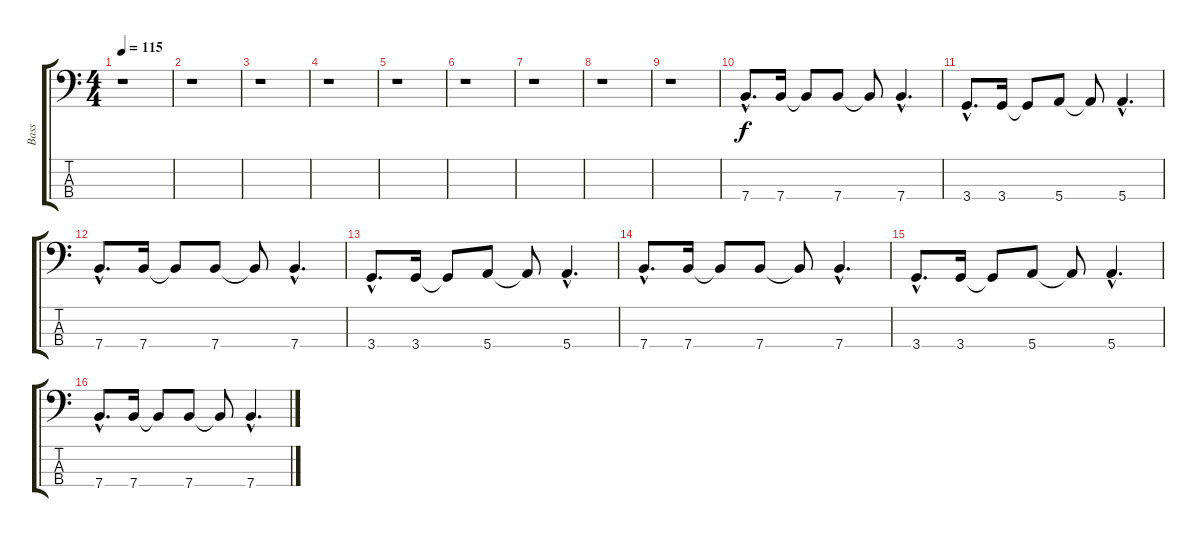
\track ("Bass" "Bass") {instrument synthbass1}
\staff {score tabs}
\tuning (G2 D2 A1 E1) {hide}
\ts (4 4)
\tempo 115
\clef f4
\ks c
r.1{dy f instrument synthbass1} |
r.1 |
r.1 |
r.1 |
r.1 |
r.1 |
r.1 |
r.1 |
r.1 |
7.4{hac}.8{d} 7.4.16 7.4{t}.8 7.4.8 7.4{t}.8 7.4{hac}.4{d} |
3.4{hac}.8{d} 3.4.16 3.4{t}.8 5.4.8 5.4{t}.8 5.4{hac}.4{d} |
7.4{hac}.8{d} 7.4.16 7.4{t}.8 7.4.8 7.4{t}.8 7.4{hac}.4{d} |
3.4{hac}.8{d} 3.4.16 3.4{t}.8 5.4.8 5.4{t}.8 5.4{hac}.4{d} |
7.4{hac}.8{d} 7.4.16 7.4{t}.8 7.4.8 7.4{t}.8 7.4{hac}.4{d} |
3.4{hac}.8{d} 3.4.16 3.4{t}.8 5.4.8 5.4{t}.8 5.4{hac}.4{d} |
7.4{hac}.8{d} 7.4.16 7.4{t}.8 7.4.8 7.4{t}.8 7.4{hac}.4{d}
